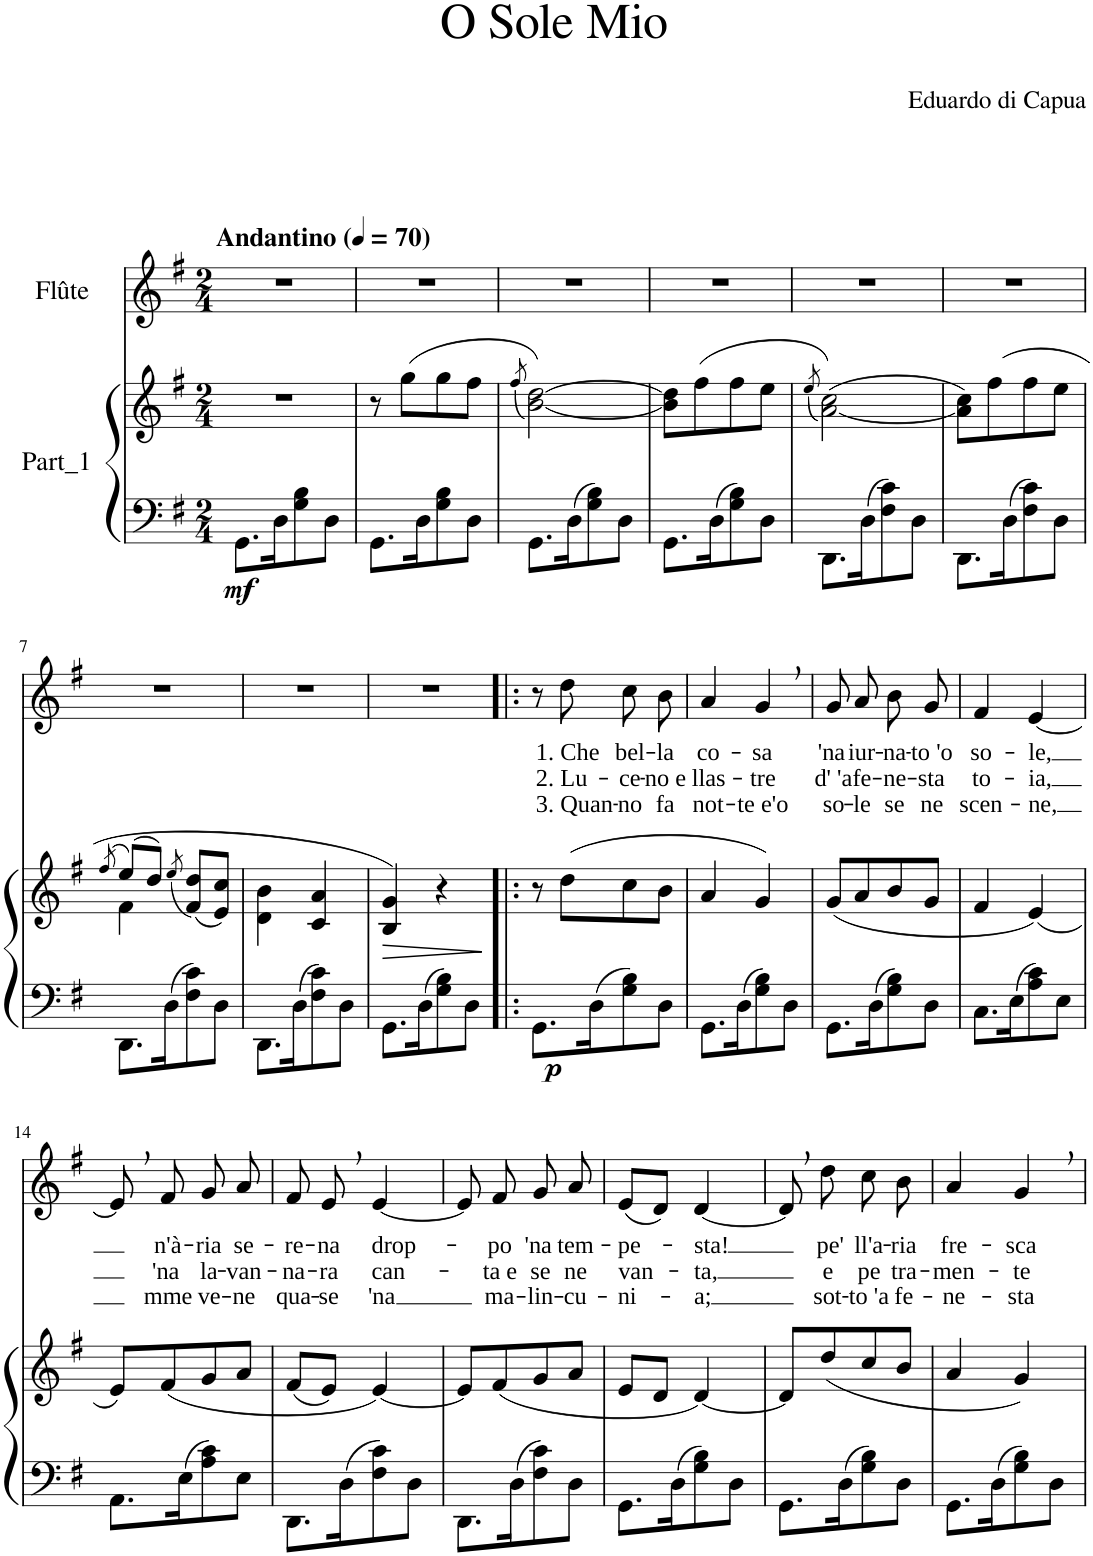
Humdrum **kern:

**kern	**kern	**dynam	**kern	**text	**text	**text
*part2	*part2	*part2	*part1	*part1	*part1	*part1
*staff3	*staff2	*staff2/3	*staff1	*staff1	*staff1	*staff1
*	*	*	*I"Flûte	*	*	*
*	*	*	*I'Fl	*	*	*
*clefF4	*clefG2	*	*clefG2	*	*	*
*k[f#]	*k[f#]	*	*k[f#]	*	*	*
*M2/4	*M2/4	*	*M2/4	*	*	*
*MM70	*MM70	*	*MM70	*	*	*
=1	=1	=1	=1	=1	=1	=1
!	!	!	!LO:TX:a:B:t=Andantino	!	!	!
!	!	!LO:DY:b=2	!	!	!	!
8.GG\L	2r	mf	2r	.	.	.
16D\K	.	.	.	.	.	.
8G\ 8B\	.	.	.	.	.	.
8D\J	.	.	.	.	.	.
=2	=2	=2	=2	=2	=2	=2
8.GG\L	8r	.	2r	.	.	.
.	(8gg\L	.	.	.	.	.
16D\K	.	.	.	.	.	.
8G\ 8B\	8gg\	.	.	.	.	.
8D\J	8ff#\J	.	.	.	.	.
=3	=3	=3	=3	=3	=3	=3
.	(8qff#/	.	.	.	.	.
8.GG\L	[2b\ [2dd\))	.	2r	.	.	.
16D\K	.	.	.	.	.	.
8G\ 8B\	.	.	.	.	.	.
8D\J	.	.	.	.	.	.
=4	=4	=4	=4	=4	=4	=4
8.GG\L	8b\] 8dd\]L	.	2r	.	.	.
.	(8ff#\	.	.	.	.	.
16D\K	.	.	.	.	.	.
8G\ 8B\	8ff#\	.	.	.	.	.
8D\J	8ee\J	.	.	.	.	.
=5	=5	=5	=5	=5	=5	=5
.	(8qee/	.	.	.	.	.
8.DD\L	([2a\ 2cc\))	.	2r	.	.	.
16D\K	.	.	.	.	.	.
8F#\ 8c\	.	.	.	.	.	.
8D\J	.	.	.	.	.	.
=6	=6	=6	=6	=6	=6	=6
8.DD\L	8a\] 8cc\L)	.	2r	.	.	.
.	(8ff#\	.	.	.	.	.
16D\K	.	.	.	.	.	.
8F#\ 8c\	8ff#\	.	.	.	.	.
8D\J	8ee\J	.	.	.	.	.
!!LO:LB:g=z
=7	=7	=7	=7	=7	=7	=7
.	(8qff#/	.	.	.	.	.
*	*^	*	*	*	*	*
8.DD\L	(8ee/L)	4f#\	.	2r	.	.	.
.	8dd/J)	.	.	.	.	.	.
16D\K	.	.	.	.	.	.	.
.	(8qee/	.	.	.	.	.	.
8F#\ 8c\	(8f#/ 8dd/L)	4ryy	.	.	.	.	.
8D\J	8e/ 8cc/J)	.	.	.	.	.	.
*	*v	*v	*	*	*	*	*
=8	=8	=8	=8	=8	=8	=8
8.DD\L	4d\ 4b\	.	2r	.	.	.
16D\K	.	.	.	.	.	.
8F#\ 8c\	4c/ 4a/	.	.	.	.	.
8D\J	.	.	.	.	.	.
=9	=9	=9	=9	=9	=9	=9
!	!	!LO:HP:b	!	!	!	!
8.GG\L	4B/ 4g/)	>	2r	.	.	.
16D\K	.	.	.	.	.	.
8G\ 8B\	4r	.	.	.	.	.
8D\J	.	.	.	.	.	.
.	.	]	.	.	.	.
=10!|:	=10!|:	=10!|:	=10!|:	=10!|:	=10!|:	=10!|:
!	!	!LO:DY:b=2	!	!	!	!
8.GG\L	8r	p	8r	.	.	.
!	!	!	!	!LO:LY:b	!LO:LY:b	!LO:LY:b
.	(8dd\L	.	8dd\	1. Che	2. Lu-	3. Quan-
16D\K	.	.	.	.	.	.
!	!	!	!	!LO:LY:b	!LO:LY:b	!LO:LY:b
8G\ 8B\	8cc\	.	8cc\	bel-	-ce-	-no
!	!	!	!	!LO:LY:b	!LO:LY:b	!LO:LY:b
8D\J	8b\J	.	8b\	-la	-no e	fa
=11	=11	=11	=11	=11	=11	=11
!	!	!	!	!LO:LY:b	!LO:LY:b	!LO:LY:b
8.GG\L	4a/	.	4a/	co-	llas-	not-
16D\K	.	.	.	.	.	.
!	!	!	!	!LO:LY:b	!LO:LY:b	!LO:LY:b
8G\ 8B\	4g/)	.	4g,/	-sa	-tre	-te e'o
8D\J	.	.	.	.	.	.
=12	=12	=12	=12	=12	=12	=12
!	!	!	!	!LO:LY:b	!LO:LY:b	!LO:LY:b
8.GG\L	(8g/L	.	8g/	'na	d' 'a	so-
!	!	!	!	!LO:LY:b	!LO:LY:b	!LO:LY:b
.	8a/	.	8a/	iur-	fe-	-le
16D\K	.	.	.	.	.	.
!	!	!	!	!LO:LY:b	!LO:LY:b	!LO:LY:b
8G\ 8B\	8b/	.	8b\	-na-	-ne-	se
!	!	!	!	!LO:LY:b	!LO:LY:b	!LO:LY:b
8D\J	8g/J	.	8g/	-to 'o	-sta	ne
=13	=13	=13	=13	=13	=13	=13
!	!	!	!	!LO:LY:b	!LO:LY:b	!LO:LY:b
8.C\L	4f#/	.	4f#/	so-	to-	scen-
16E\K	.	.	.	.	.	.
!	!	!	!	!LO:LY:b	!LO:LY:b	!LO:LY:b
8A\ 8c\	(4e/)	.	[4e/	-le,	-ia,	-ne,
8E\J	.	.	.	.	.	.
!!LO:LB:g=z
=14	=14	=14	=14	=14	=14	=14
8.AA\L	8e/L)	.	8e,/]	.	.	.
!	!	!	!	!LO:LY:b	!LO:LY:b	!LO:LY:b
.	(8f#/	.	8f#/	n'à-	'na	mme
16E\K	.	.	.	.	.	.
!	!	!	!	!LO:LY:b	!LO:LY:b	!LO:LY:b
8A\ 8c\	8g/	.	8g/	-ria	la-	ve-
!	!	!	!	!LO:LY:b	!LO:LY:b	!LO:LY:b
8E\J	8a/J	.	8a/	se-	-van-	-ne
=15	=15	=15	=15	=15	=15	=15
!	!	!	!	!LO:LY:b	!LO:LY:b	!LO:LY:b
8.DD\L	(8f#/L	.	8f#/	-re-	-na-	qua-
!	!	!	!	!LO:LY:b	!LO:LY:b	!LO:LY:b
.	8e/J)	.	8e,/	-na	-ra	-se
16D\K	.	.	.	.	.	.
!	!	!	!	!LO:LY:b	!LO:LY:b	!LO:LY:b
8F#\ 8c\	[4e/)	.	[4e/	drop-	can-	'na
8D\J	.	.	.	.	.	.
=16	=16	=16	=16	=16	=16	=16
8.DD\L	8e/L]	.	8e/]	.	.	.
!	!	!	!	!LO:LY:b	!LO:LY:b	!LO:LY:b
.	(8f#/	.	8f#/	-po	-ta e	ma-
16D\K	.	.	.	.	.	.
!	!	!	!	!LO:LY:b	!LO:LY:b	!LO:LY:b
8F#\ 8c\	8g/	.	8g/	'na	se	-lin-
!	!	!	!	!LO:LY:b	!LO:LY:b	!LO:LY:b
8D\J	8a/J	.	8a/	tem-	ne	-cu-
=17	=17	=17	=17	=17	=17	=17
!	!	!	!	!LO:LY:b	!LO:LY:b	!LO:LY:b
8.GG\L	8e/L	.	(8e/L	-pe-	van-	-ni-
.	8d/J	.	8d/J)	.	.	.
16D\K	.	.	.	.	.	.
!	!	!	!	!LO:LY:b	!LO:LY:b	!LO:LY:b
8G\ 8B\	[4d/)	.	[4d/	-sta!	-ta,	-a;
8D\J	.	.	.	.	.	.
=18	=18	=18	=18	=18	=18	=18
8.GG\L	8d/L]	.	8d,/]	.	.	.
!	!	!	!	!LO:LY:b	!LO:LY:b	!LO:LY:b
.	(8dd/	.	8dd\	pe'	e	sot-
16D\K	.	.	.	.	.	.
!	!	!	!	!LO:LY:b	!LO:LY:b	!LO:LY:b
8G\ 8B\	8cc/	.	8cc\	ll'a-	pe	-to 'a
!	!	!	!	!LO:LY:b	!LO:LY:b	!LO:LY:b
8D\J	8b/J	.	8b\	-ria	tra-	fe-
=19	=19	=19	=19	=19	=19	=19
!	!	!	!	!LO:LY:b	!LO:LY:b	!LO:LY:b
8.GG\L	4a/	.	4a/	fre-	-men-	-ne-
16D\K	.	.	.	.	.	.
!	!	!	!	!LO:LY:b	!LO:LY:b	!LO:LY:b
8G\ 8B\	4g/)	.	4g,/	-sca	-te	-sta
8D\J	.	.	.	.	.	.
=	=	=	=	=	=	=
*-	*-	*-	*-	*-	*-	*-
